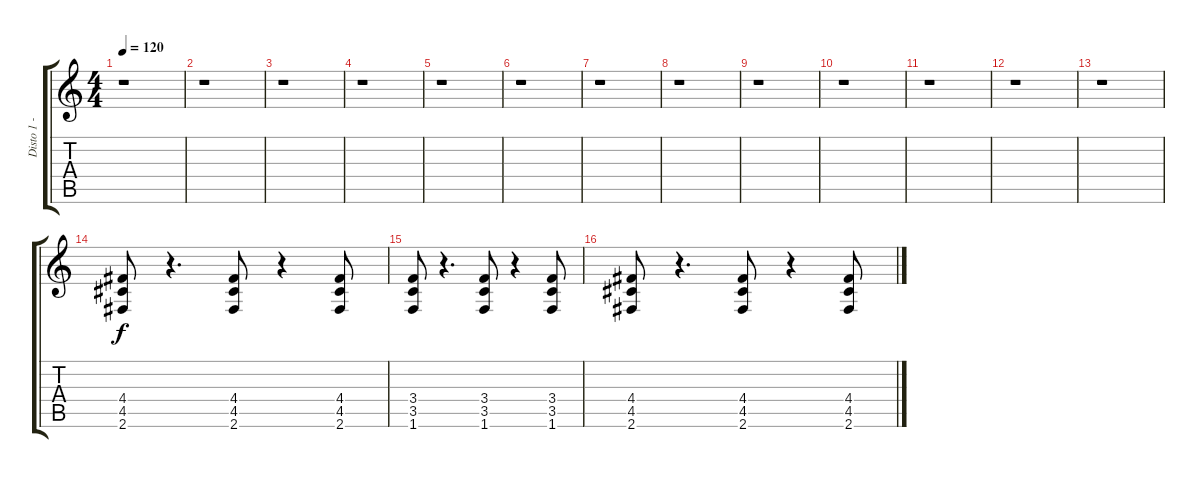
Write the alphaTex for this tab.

\track ("Disto 1 - Right" "Disto 1 - ") {instrument distortionguitar}
\staff {score tabs}
\tuning (E4 B3 G3 D3 A2 E2) {hide}
\ts (4 4)
\tempo 120
\clef g2
\ks c
r.1{dy f instrument distortionguitar} |
r.1 |
r.1 |
r.1 |
r.1 |
r.1 |
r.1 |
r.1 |
r.1 |
r.1 |
r.1 |
r.1 |
r.1 |
(4.4 4.5 2.6).8 r.4{d} (4.4 4.5 2.6).8 r.4 (4.4 4.5 2.6).8 |
(3.4 3.5 1.6).8 r.4{d} (3.4 3.5 1.6).8 r.4 (3.4 3.5 1.6).8 |
(4.4 4.5 2.6).8 r.4{d} (4.4 4.5 2.6).8 r.4 (4.4 4.5 2.6).8
